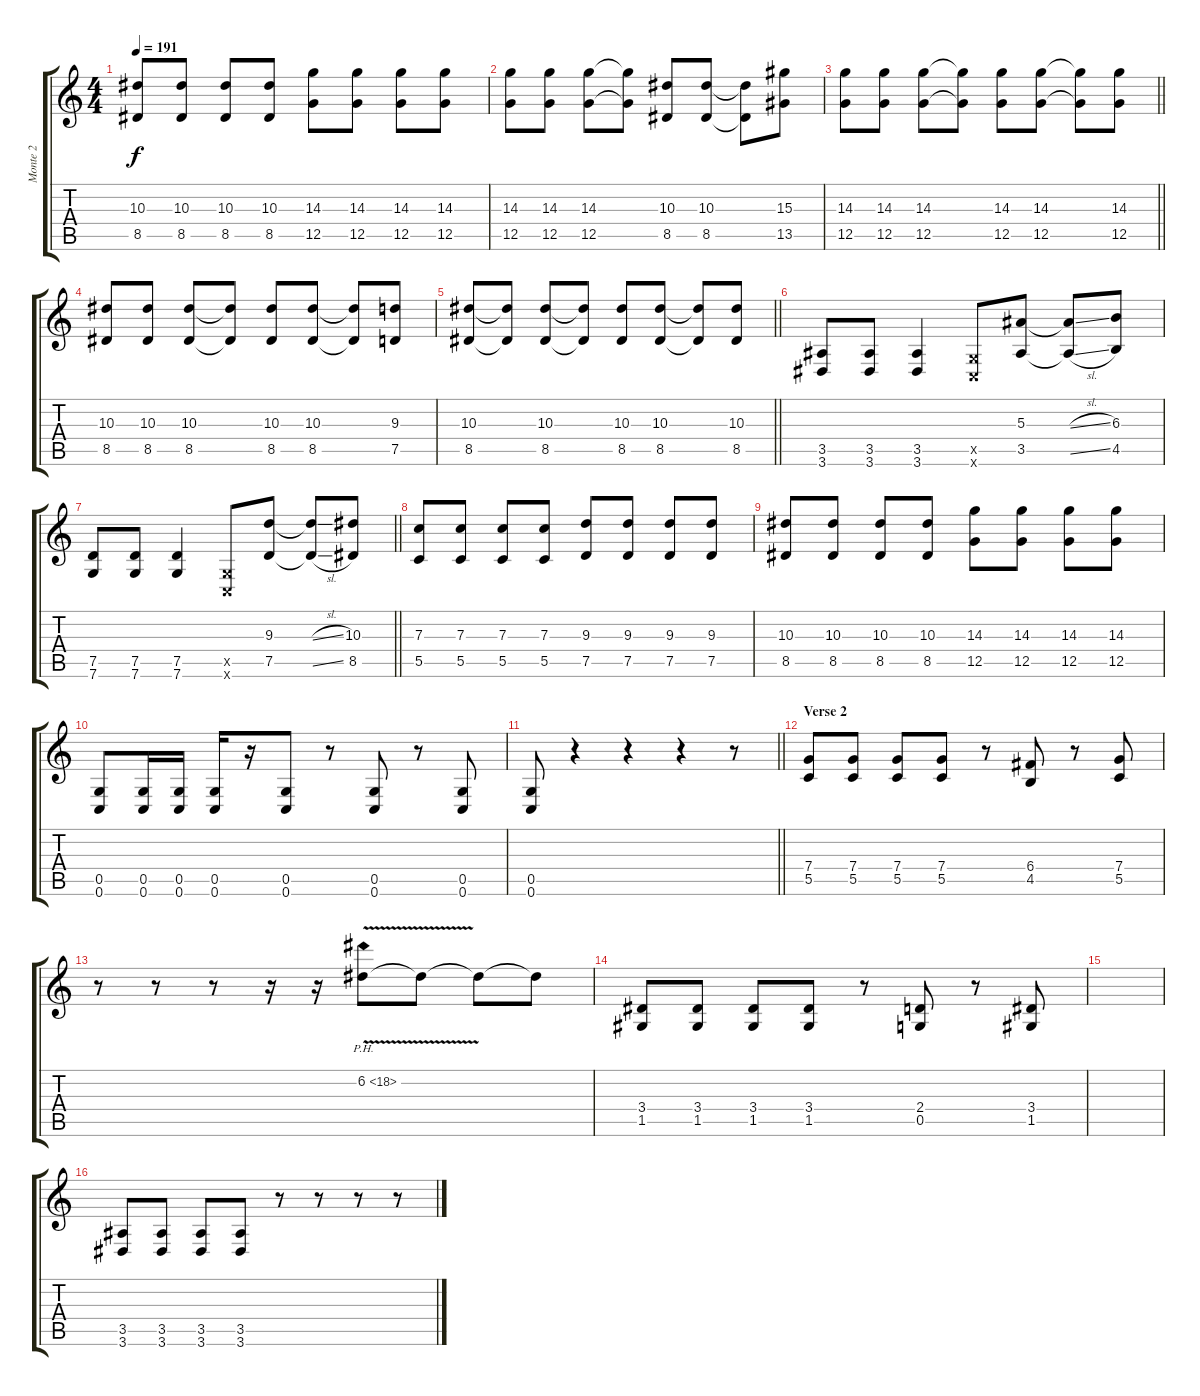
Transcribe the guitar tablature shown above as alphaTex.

\track ("Monte 2" "Monte 2") {instrument distortionguitar}
\staff {score tabs}
\tuning (D4 A3 F3 C3 G2 C2) {hide}
\ts (4 4)
\tempo 191
\clef g2
\ks c
(10.3 8.5).8{dy f} (10.3 8.5).8 (10.3 8.5).8 (10.3 8.5).8 (14.3 12.5).8 (14.3 12.5).8 (14.3 12.5).8 (14.3 12.5).8 |
(14.3 12.5).8 (14.3 12.5).8 (14.3 12.5).8 (14.3{t} 12.5{t}).8 (10.3 8.5).8 (10.3 8.5).8 (10.3{t} 8.5{t}).8 (15.3 13.5).8 |
\barLineRight lightlight
(14.3 12.5).8 (14.3 12.5).8 (14.3 12.5).8 (14.3{t} 12.5{t}).8 (14.3 12.5).8 (14.3 12.5).8 (14.3{t} 12.5{t}).8 (14.3 12.5).8 |
(10.3 8.5).8 (10.3 8.5).8 (10.3 8.5).8 (10.3{t} 8.5{t}).8 (10.3 8.5).8 (10.3 8.5).8 (10.3{t} 8.5{t}).8 (9.3 7.5).8 |
\barLineRight lightlight
(10.3 8.5).8 (10.3{t} 8.5{t}).8 (10.3 8.5).8 (10.3{t} 8.5{t}).8 (10.3 8.5).8 (10.3 8.5).8 (10.3{t} 8.5{t}).8 (10.3 8.5).8 |
(3.5 3.6).8 (3.5 3.6).8 (3.5 3.6).4 (0.5{x} 0.6{x}).8 (5.3 3.5).8 (5.3{sl t} 3.5{sl t}).8 (6.3 4.5).8 |
\barLineRight lightlight
(7.5 7.6).8 (7.5 7.6).8 (7.5 7.6).4 (0.5{x} 0.6{x}).8 (9.3 7.5).8 (9.3{sl t} 7.5{sl t}).8 (10.3 8.5).8 |
(7.3 5.5).8 (7.3 5.5).8 (7.3 5.5).8 (7.3 5.5).8 (9.3 7.5).8 (9.3 7.5).8 (9.3 7.5).8 (9.3 7.5).8 |
(10.3 8.5).8 (10.3 8.5).8 (10.3 8.5).8 (10.3 8.5).8 (14.3 12.5).8 (14.3 12.5).8 (14.3 12.5).8 (14.3 12.5).8 |
(0.5 0.6).8 (0.5 0.6).16 (0.5 0.6).16 (0.5 0.6).16 r.16 (0.5 0.6).8 r.8 (0.5 0.6).8 r.8 (0.5 0.6).8 |
\barLineRight lightlight
(0.5 0.6).8 r.4 r.4 r.4 r.8 |
\section ("" "Verse 2")
(7.4 5.5).8 (7.4 5.5).8 (7.4 5.5).8 (7.4 5.5).8 r.8 (6.4 4.5).8 r.8 (7.4 5.5).8 |
r.8 r.8 r.8 r.16 r.16 6.2{ph 12 v}.8 6.2{t}.8 6.2{t}.8 6.2{t}.8 |
(3.4 1.5).8 (3.4 1.5).8 (3.4 1.5).8 (3.4 1.5).8 r.8 (2.4 0.5).8 r.8 (3.4 1.5).8 |
|
(3.5 3.6).8 (3.5 3.6).8 (3.5 3.6).8 (3.5 3.6).8 r.8 r.8 r.8 r.8
